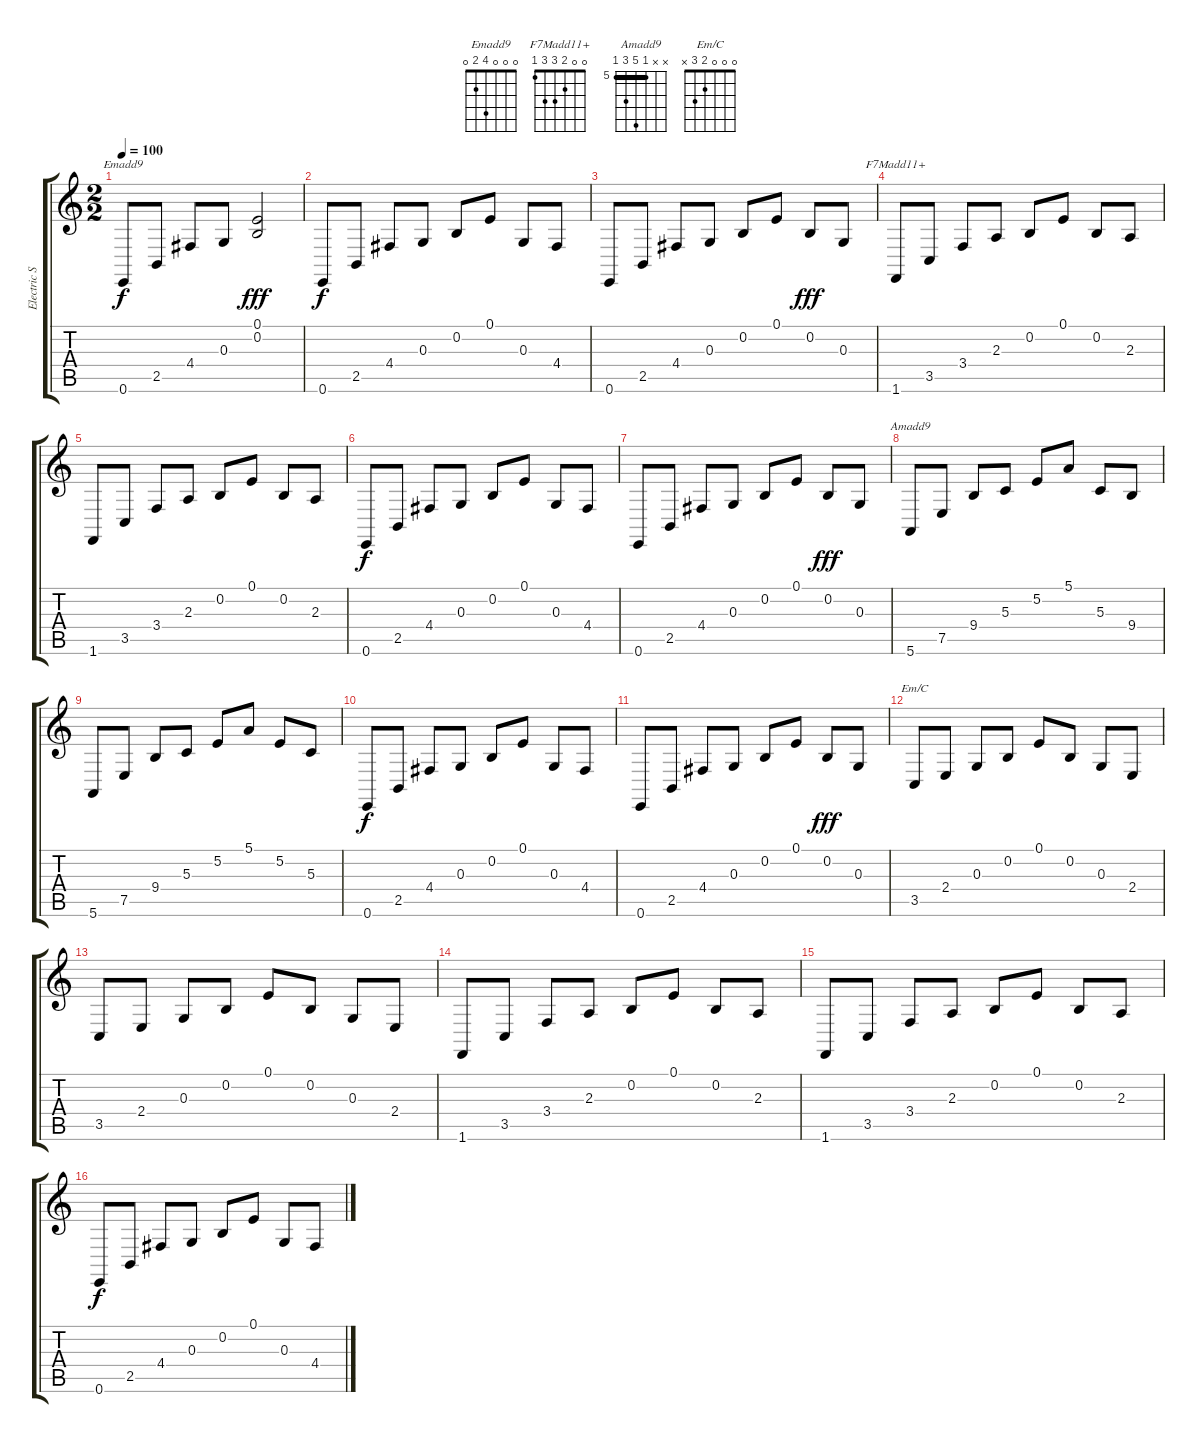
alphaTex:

\track ("Electric Sitar" "Electric S") {instrument sitar}
\staff {score tabs}
\tuning (E4 B3 G3 D3 A2 E2) {hide}
\chord ("Emadd9" 0 0 0 4 2 0)
\chord ("F7Madd11+" 0 0 2 3 3 1)
\chord ("Amadd9" x x 5 9 7 5) {firstfret 5 barre 5}
\chord ("Em/C" 0 0 0 2 3 x)
\ts (2 2)
\tempo 100
\clef g2
\ks c
0.6.8{ch "Emadd9" dy f} 2.5.8 4.4.8 0.3.8 (0.1 0.2).2{dy fff} |
0.6.8{dy f} 2.5.8 4.4.8 0.3.8 0.2.8 0.1.8 0.3.8 4.4.8 |
0.6.8 2.5.8 4.4.8 0.3.8 0.2.8 0.1.8 0.2.8{dy fff} 0.3.8 |
1.6.8{ch "F7Madd11+"} 3.5.8 3.4.8 2.3.8 0.2.8 0.1.8 0.2.8 2.3.8 |
1.6.8 3.5.8 3.4.8 2.3.8 0.2.8 0.1.8 0.2.8 2.3.8 |
0.6.8{dy f} 2.5.8 4.4.8 0.3.8 0.2.8 0.1.8 0.3.8 4.4.8 |
0.6.8 2.5.8 4.4.8 0.3.8 0.2.8 0.1.8 0.2.8{dy fff} 0.3.8 |
5.6.8{ch "Amadd9"} 7.5.8 9.4.8 5.3.8 5.2.8 5.1.8 5.3.8 9.4.8 |
5.6.8 7.5.8 9.4.8 5.3.8 5.2.8 5.1.8 5.2.8 5.3.8 |
0.6.8{dy f} 2.5.8 4.4.8 0.3.8 0.2.8 0.1.8 0.3.8 4.4.8 |
0.6.8 2.5.8 4.4.8 0.3.8 0.2.8 0.1.8 0.2.8{dy fff} 0.3.8 |
3.5.8{ch "Em/C"} 2.4.8 0.3.8 0.2.8 0.1.8 0.2.8 0.3.8 2.4.8 |
3.5.8 2.4.8 0.3.8 0.2.8 0.1.8 0.2.8 0.3.8 2.4.8 |
1.6.8 3.5.8 3.4.8 2.3.8 0.2.8 0.1.8 0.2.8 2.3.8 |
1.6.8 3.5.8 3.4.8 2.3.8 0.2.8 0.1.8 0.2.8 2.3.8 |
0.6.8{dy f} 2.5.8 4.4.8 0.3.8 0.2.8 0.1.8 0.3.8 4.4.8
